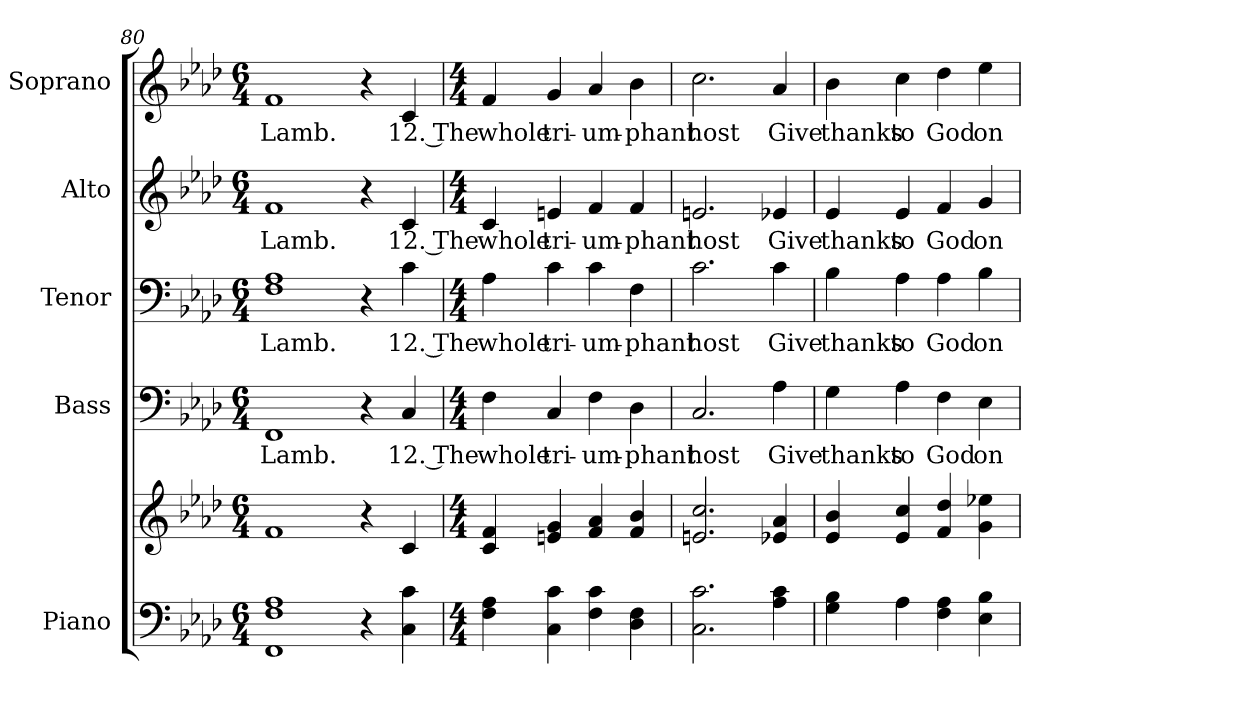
**kern	**kern	**kern	**text	**kern	**text	**kern	**text	**kern	**text
*part5	*part5	*part4	*part4	*part3	*part3	*part2	*part2	*part1	*part1
*staff6	*staff5	*staff4	*staff4	*staff3	*staff3	*staff2	*staff2	*staff1	*staff1
*I"Piano	*	*I"Bass	*	*I"Tenor	*	*I"Alto	*	*I"Soprano	*
*I'Pno.	*	*I'B.	*	*I'T.	*	*I'A.	*	*I'S.	*
*clefF4	*clefG2	*clefF4	*	*clefF4	*	*clefG2	*	*clefG2	*
*k[b-e-a-d-]	*k[b-e-a-d-]	*k[b-e-a-d-]	*	*k[b-e-a-d-]	*	*k[b-e-a-d-]	*	*k[b-e-a-d-]	*
*A-:	*A-:	*A-:	*	*A-:	*	*A-:	*	*A-:	*
*M6/4	*M6/4	*M6/4	*	*M6/4	*	*M6/4	*	*M6/4	*
=80	=80	=80	=80	=80	=80	=80	=80	=80	=80
!	!	!	!LO:LY:b:color=#000000	!	!	!	!	!	!
!	!	!	!	!	!LO:LY:b:color=#000000	!	!	!	!
!	!	!	!	!	!	!	!LO:LY:b:color=#000000	!	!
!	!	!	!	!	!	!	!	!	!LO:LY:b:color=#000000
1FFi 1Fi 1A-i	1fi	1FFi	Lamb.	1Fi 1A-i	Lamb.	1fi	Lamb.	1fi	Lamb.
4r	4r	4r	.	4r	.	4r	.	4r	.
!	!	!	!LO:LY:b:color=#000000	!	!	!	!	!	!
!	!	!	!	!	!LO:LY:b:color=#000000	!	!	!	!
!	!	!	!	!	!	!	!LO:LY:b:color=#000000	!	!
!	!	!	!	!	!	!	!	!	!LO:LY:b:color=#000000
4Ci\ 4ci	4ci/	4Ci/	12. The	4ci\	12. The	4ci/	12. The	4ci/	12. The
!!LO:PB:g=z
=81	=81	=81	=81	=81	=81	=81	=81	=81	=81
*M4/4	*M4/4	*M4/4	*	*M4/4	*	*M4/4	*	*M4/4	*
!	!	!	!LO:LY:b:color=#000000	!	!	!	!	!	!
!	!	!	!	!	!LO:LY:b:color=#000000	!	!	!	!
!	!	!	!	!	!	!	!LO:LY:b:color=#000000	!	!
!	!	!	!	!	!	!	!	!	!LO:LY:b:color=#000000
4Fi\ 4A-i	4ci/ 4fi	4Fi\	whole	4A-i\	whole	4ci/	whole	4fi/	whole
!	!	!	!LO:LY:b:color=#000000	!	!	!	!	!	!
!	!	!	!	!	!LO:LY:b:color=#000000	!	!	!	!
!	!	!	!	!	!	!	!LO:LY:b:color=#000000	!	!
!	!	!	!	!	!	!	!	!	!LO:LY:b:color=#000000
4Ci\ 4ci	4eni/ 4gi	4Ci/	tri-	4ci\	tri-	4eni/	tri-	4gi/	tri-
!	!	!	!LO:LY:b:color=#000000	!	!	!	!	!	!
!	!	!	!	!	!LO:LY:b:color=#000000	!	!	!	!
!	!	!	!	!	!	!	!LO:LY:b:color=#000000	!	!
!	!	!	!	!	!	!	!	!	!LO:LY:b:color=#000000
4Fi\ 4ci	4fi/ 4a-i	4Fi\	-um-	4ci\	-um-	4fi/	-um-	4a-i/	-um-
!	!	!	!LO:LY:b:color=#000000	!	!	!	!	!	!
!	!	!	!	!	!LO:LY:b:color=#000000	!	!	!	!
!	!	!	!	!	!	!	!LO:LY:b:color=#000000	!	!
!	!	!	!	!	!	!	!	!	!LO:LY:b:color=#000000
4D-i\ 4Fi	4fi/ 4b-i	4D-i\	-phant	4Fi\	-phant	4fi/	-phant	4b-i\	-phant
=82	=82	=82	=82	=82	=82	=82	=82	=82	=82
!	!	!	!LO:LY:b:color=#000000	!	!	!	!	!	!
!	!	!	!	!	!LO:LY:b:color=#000000	!	!	!	!
!	!	!	!	!	!	!	!LO:LY:b:color=#000000	!	!
!	!	!	!	!	!	!	!	!	!LO:LY:b:color=#000000
2.Ci\ 2.ci	2.eni/ 2.cci	2.Ci/	host	2.ci\	host	2.eni/	host	2.cci\	host
!	!	!	!LO:LY:b:color=#000000	!	!	!	!	!	!
!	!	!	!	!	!LO:LY:b:color=#000000	!	!	!	!
!	!	!	!	!	!	!	!LO:LY:b:color=#000000	!	!
!	!	!	!	!	!	!	!	!	!LO:LY:b:color=#000000
4A-i\ 4ci	4e-Xi/ 4a-i	4A-i\	Give	4ci\	Give	4e-Xi/	Give	4a-i/	Give
!!LO:PB:g=z
=83	=83	=83	=83	=83	=83	=83	=83	=83	=83
!	!	!	!LO:LY:b:color=#000000	!	!	!	!	!	!
!	!	!	!	!	!LO:LY:b:color=#000000	!	!	!	!
!	!	!	!	!	!	!	!LO:LY:b:color=#000000	!	!
!	!	!	!	!	!	!	!	!	!LO:LY:b:color=#000000
4Gi\ 4B-i	4e-i/ 4b-i	4Gi\	thanks	4B-i\	thanks	4e-i/	thanks	4b-i\	thanks
!	!	!	!LO:LY:b:color=#000000	!	!	!	!	!	!
!	!	!	!	!	!LO:LY:b:color=#000000	!	!	!	!
!	!	!	!	!	!	!	!LO:LY:b:color=#000000	!	!
!	!	!	!	!	!	!	!	!	!LO:LY:b:color=#000000
4A-i\	4e-i/ 4cci	4A-i\	to	4A-i\	to	4e-i/	to	4cci\	to
!	!	!	!LO:LY:b:color=#000000	!	!	!	!	!	!
!	!	!	!	!	!LO:LY:b:color=#000000	!	!	!	!
!	!	!	!	!	!	!	!LO:LY:b:color=#000000	!	!
!	!	!	!	!	!	!	!	!	!LO:LY:b:color=#000000
4Fi\ 4A-i	4fi/ 4dd-i	4Fi\	God	4A-i\	God	4fi/	God	4dd-i\	God
!	!	!	!LO:LY:b:color=#000000	!	!	!	!	!	!
!	!	!	!	!	!LO:LY:b:color=#000000	!	!	!	!
!	!	!	!	!	!	!	!LO:LY:b:color=#000000	!	!
!	!	!	!	!	!	!	!	!	!LO:LY:b:color=#000000
4E-i\ 4B-i	4gi\ 4ee-Xi	4E-i\	on	4B-i\	on	4gi/	on	4ee-i\	on
=	=	=	=	=	=	=	=	=	=
*-	*-	*-	*-	*-	*-	*-	*-	*-	*-
